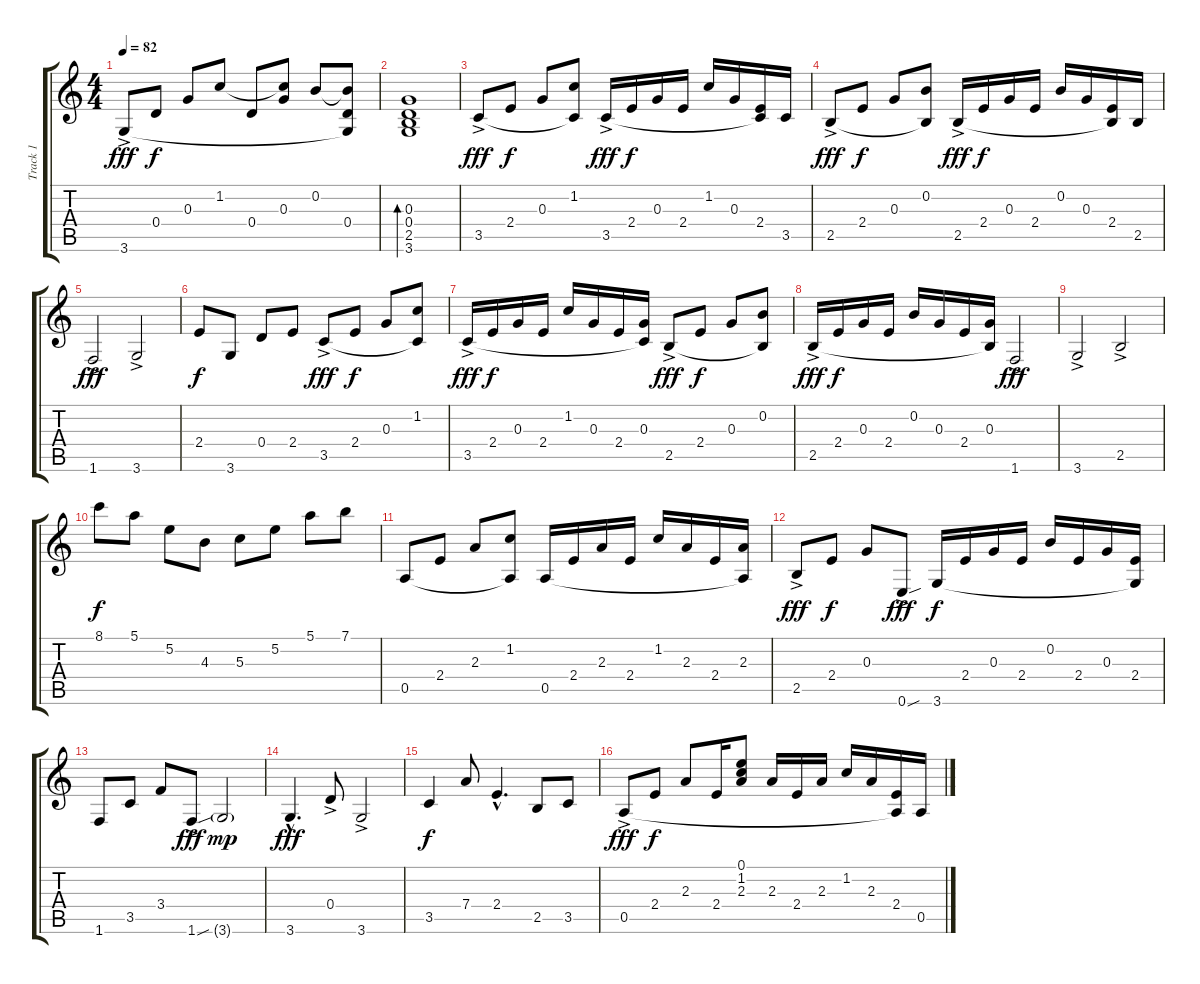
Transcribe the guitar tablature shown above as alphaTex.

\track ("Track 1" "Track 1") {instrument acousticguitarnylon}
\staff {score tabs}
\tuning (E4 B3 G3 D3 A2 E2) {hide}
\ts (4 4)
\tempo 82
\clef g2
\ks c
3.6{ac}.8{dy fff} 0.4.8{dy f} 0.3.8 1.2.8 0.4.8 (1.2{t} 0.3).8 0.2.8 (0.2{t} 0.4 3.6{t}).8 |
(0.3 0.4 2.5 3.6).1{bd 240} |
3.5{ac}.8{dy fff} 2.4.8{dy f} 0.3.8 (1.2 3.5{t}).8 3.5{ac}.16{dy fff} 2.4.16{dy f} 0.3.16 2.4.16 1.2.16 0.3.16 (2.4 3.5{t}).16 3.5.16 |
2.5{ac}.8{dy fff} 2.4.8{dy f} 0.3.8 (0.2 2.5{t}).8 2.5{ac}.16{dy fff} 2.4.16{dy f} 0.3.16 2.4.16 0.2.16 0.3.16 (2.4 2.5{t}).16 2.5.16 |
1.6{ac}.2{dy fff} 3.6{ac}.2 |
2.4.8{dy f} 3.6.8 0.4.8 2.4.8 3.5{ac}.8{dy fff} 2.4.8{dy f} 0.3.8 (1.2 3.5{t}).8 |
3.5{ac}.16{dy fff} 2.4.16{dy f} 0.3.16 2.4.16 1.2.16 0.3.16 2.4.16 (0.3 3.5{t}).16 2.5{ac}.8{dy fff} 2.4.8{dy f} 0.3.8 (0.2 2.5{t}).8 |
2.5{ac}.16{dy fff} 2.4.16{dy f} 0.3.16 2.4.16 0.2.16 0.3.16 2.4.16 (0.3 2.5{t}).16 1.6{ac}.2{dy fff} |
3.6{ac}.2 2.5{ac}.2 |
8.1.8{dy f} 5.1.8 5.2.8 4.3.8 5.3.8 5.2.8 5.1.8 7.1.8 |
0.5.8 2.4.8 2.3.8 (1.2 0.5{t}).8 0.5.16 2.4.16 2.3.16 2.4.16 1.2.16 2.3.16 2.4.16 (2.3 0.5{t}).16 |
2.5{ac}.8{dy fff} 2.4.8{dy f} 0.3.8 0.6{sou ac}.8{dy fff} 3.6.16{dy f} 2.4.16 0.3.16 2.4.16 0.2.16 2.4.16 0.3.16 (2.4 3.6{t}).16 |
1.6.8 3.5.8 3.4.8 1.6{sou ac}.8{dy fff} 3.6{g}.2{dy mp} |
3.6{hac}.4{d dy fff} 0.4{ac}.8 3.6{ac}.2 |
3.5.4{dy f} 7.4.8 2.4{hac}.4{d} 2.5.8 3.5.8 |
0.5{ac}.8{dy fff} 2.4.8{dy f} 2.3.8 2.4.16 (0.1 1.2 2.3).8 2.3.16 2.4.16 2.3.16 1.2.16 2.3.16 (2.4 0.5{t}).16 0.5.16
